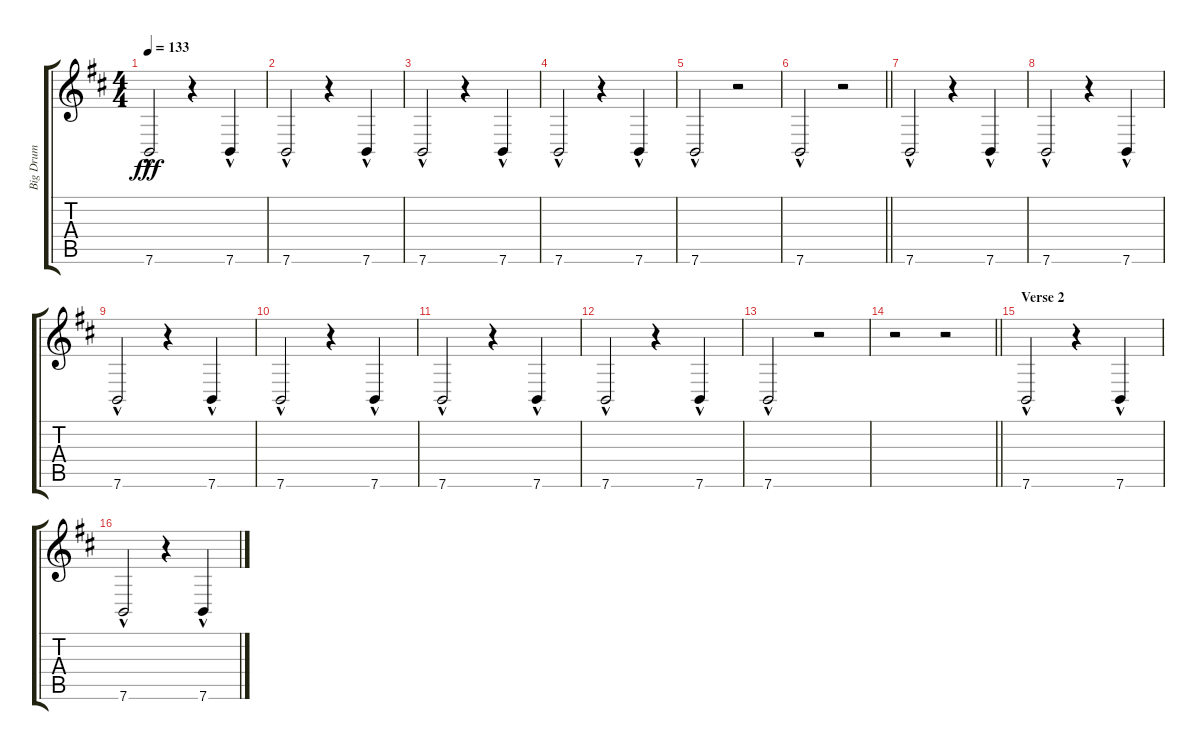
\track ("Big Drum" "Big Drum") {instrument taikodrum}
\staff {score tabs}
\tuning (E4 B3 G3 D3 A2 E2) {hide}
\ts (4 4)
\tempo 133
\clef g2
\ks bminor
7.6{hac}.2{dy fff} r.4 7.6{hac}.4 |
7.6{hac}.2 r.4 7.6{hac}.4 |
7.6{hac}.2 r.4 7.6{hac}.4 |
7.6{hac}.2 r.4 7.6{hac}.4 |
7.6{hac}.2 r.2 |
\barLineRight lightlight
7.6{hac}.2 r.2 |
7.6{hac}.2 r.4 7.6{hac}.4 |
7.6{hac}.2 r.4 7.6{hac}.4 |
7.6{hac}.2 r.4 7.6{hac}.4 |
7.6{hac}.2 r.4 7.6{hac}.4 |
7.6{hac}.2 r.4 7.6{hac}.4 |
7.6{hac}.2 r.4 7.6{hac}.4 |
7.6{hac}.2 r.2 |
\barLineRight lightlight
r.2 r.2 |
\section ("" "Verse 2")
7.6{hac}.2 r.4 7.6{hac}.4 |
7.6{hac}.2 r.4 7.6{hac}.4
